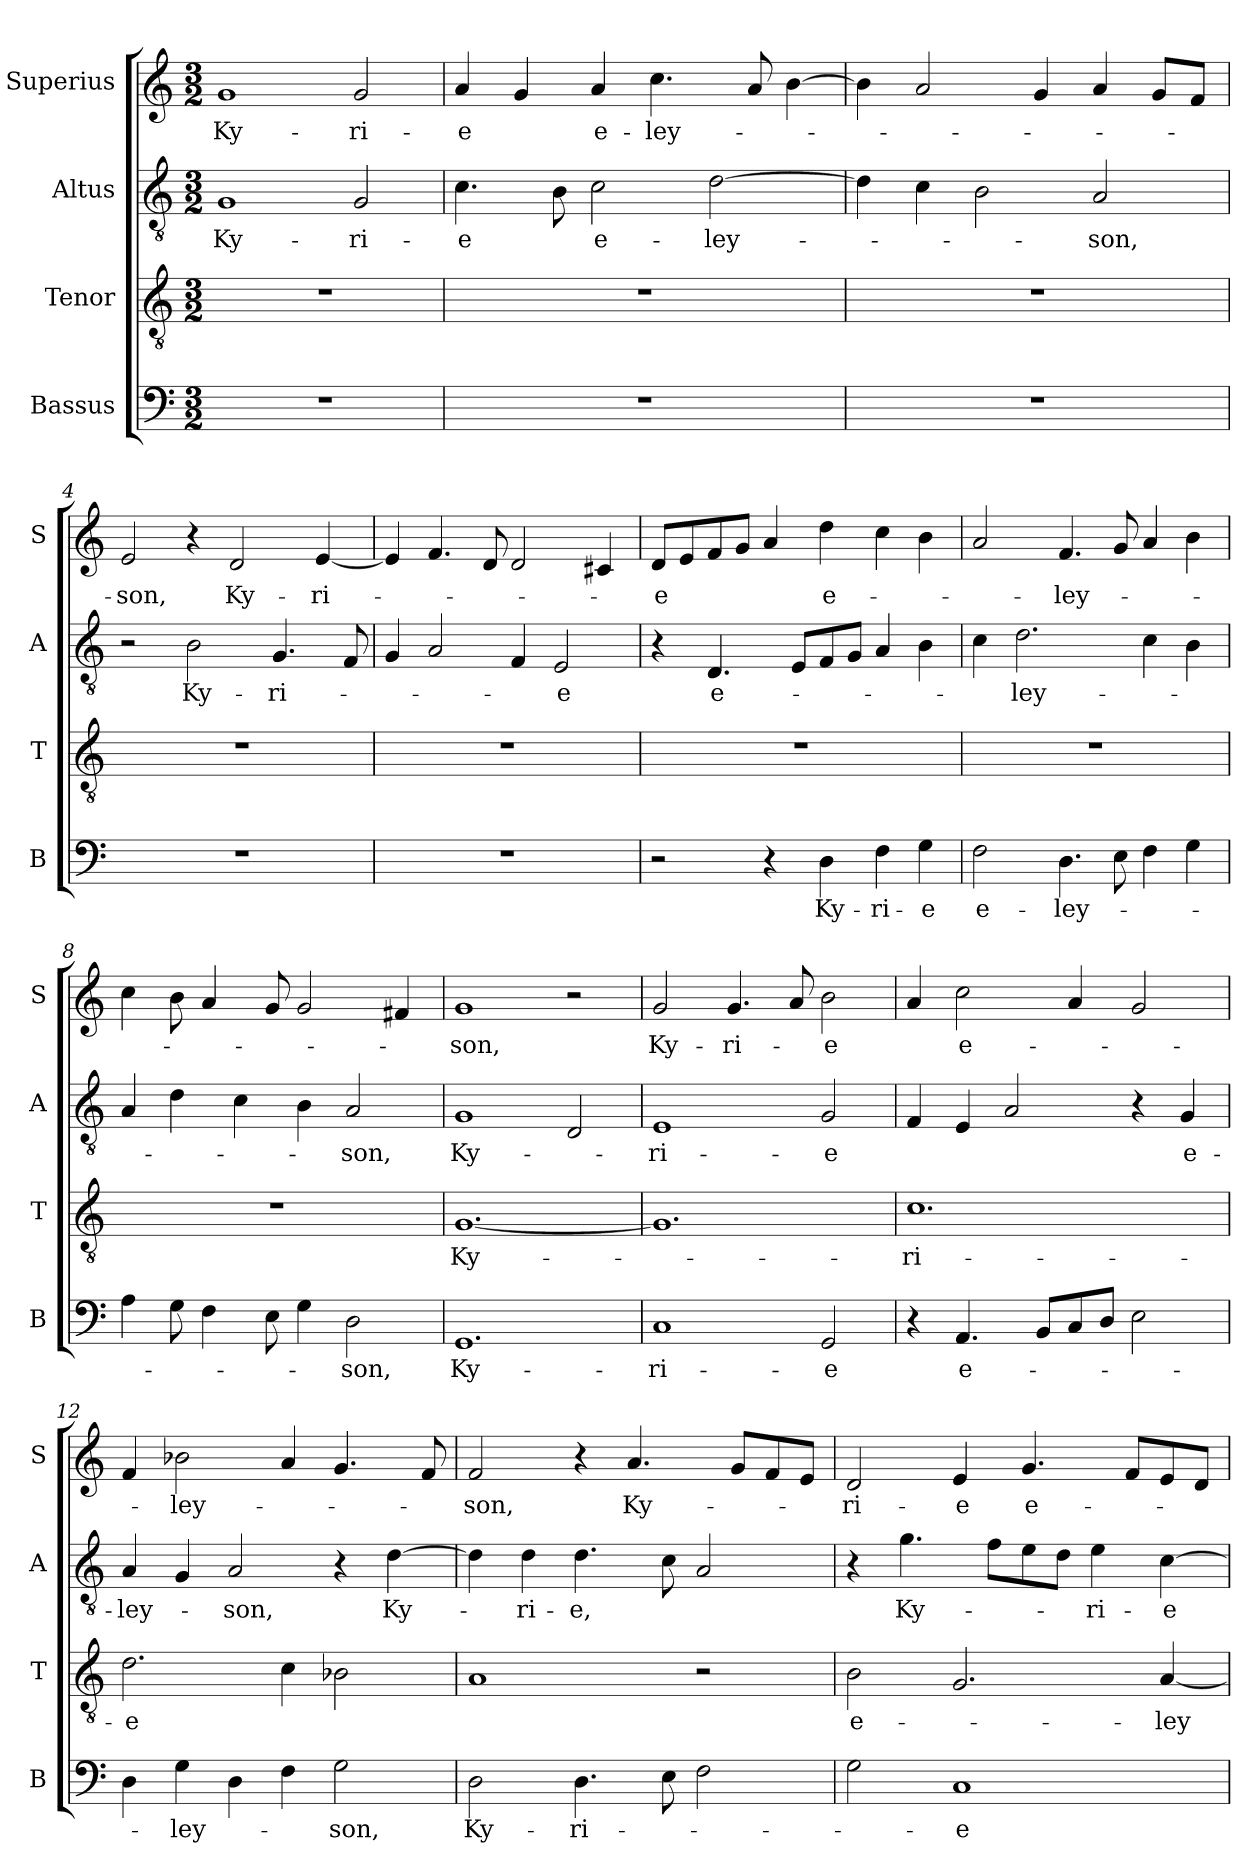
**kern	**text	**kern	**text	**kern	**text	**kern	**text
*part4	*part4	*part3	*part3	*part2	*part2	*part1	*part1
*staff4	*staff4	*staff3	*staff3	*staff2	*staff2	*staff1	*staff1
*I"Bassus	*	*I"Tenor	*	*I"Altus	*	*I"Superius	*
*I'B	*	*I'T	*	*I'A	*	*I'S	*
*clefF4	*	*clefGv2	*	*clefGv2	*	*clefG2	*
*k[]	*	*k[]	*	*k[]	*	*k[]	*
*M3/2	*	*M3/2	*	*M3/2	*	*M3/2	*
=1	=1	=1	=1	=1	=1	=1	=1
!	!	!	!	!	!	!	!LO:LY:i
1.r	.	1.r	.	1G	Ky-	1g	Ky-
!	!	!	!	!	!	!	!LO:LY:i
.	.	.	.	2G	-ri-	2g	-ri-
=2	=2	=2	=2	=2	=2	=2	=2
!	!	!	!	!	!	!	!LO:LY:i
1.r	.	1.r	.	4.c	-e	4a	-e
.	.	.	.	.	.	4g	.
.	.	.	.	8B	.	.	.
!	!	!	!	!	!LO:LY:i	!	!LO:LY:i
.	.	.	.	2c	e-	4a	e-
!	!	!	!	!	!	!	!LO:LY:i
.	.	.	.	.	.	4.cc	-ley-
!	!	!	!	!	!LO:LY:i	!	!
.	.	.	.	[2d	-ley-	.	.
.	.	.	.	.	.	8a	.
.	.	.	.	.	.	[4b	.
=3	=3	=3	=3	=3	=3	=3	=3
1.r	.	1.r	.	4d]	.	4b]	.
.	.	.	.	4c	.	2a	.
.	.	.	.	2B	.	.	.
.	.	.	.	.	.	4g	.
!	!	!	!	!	!LO:LY:i	!	!
.	.	.	.	2A	-son,	4a	.
.	.	.	.	.	.	8gL	.
.	.	.	.	.	.	8fJ	.
=4	=4	=4	=4	=4	=4	=4	=4
!	!	!	!	!	!	!	!LO:LY:i
1.r	.	1.r	.	2r	.	2e	-son,
!	!	!	!	!	!LO:LY:i	!	!
.	.	.	.	2B	Ky-	4r	.
!	!	!	!	!	!	!	!LO:LY:i
.	.	.	.	.	.	2d	Ky-
!	!	!	!	!	!LO:LY:i	!	!
.	.	.	.	4.G	-ri-	.	.
!	!	!	!	!	!	!	!LO:LY:i
.	.	.	.	.	.	[4e	-ri-
.	.	.	.	8F	.	.	.
=5	=5	=5	=5	=5	=5	=5	=5
1.r	.	1.r	.	4G	.	4e]	.
.	.	.	.	2A	.	4.f	.
.	.	.	.	.	.	8d	.
.	.	.	.	4F	.	2d	.
!	!	!	!	!	!LO:LY:i	!	!
.	.	.	.	2E	-e	.	.
.	.	.	.	.	.	4c#i	.
=6	=6	=6	=6	=6	=6	=6	=6
!	!	!	!	!	!	!	!LO:LY:i
2r	.	1.r	.	4r	.	8dL	-e
.	.	.	.	.	.	8e	.
!	!	!	!	!	!LO:LY:i	!	!
.	.	.	.	4.D	e-	8f	.
.	.	.	.	.	.	8gJ	.
4r	.	.	.	.	.	4a	.
.	.	.	.	8EL	.	.	.
!	!LO:LY:i	!	!	!	!	!	!LO:LY:i
4D	Ky-	.	.	8F	.	4dd	e-
.	.	.	.	8GJ	.	.	.
!	!LO:LY:i	!	!	!	!	!	!
4F	-ri-	.	.	4A	.	4cc	.
!	!LO:LY:i	!	!	!	!	!	!
4G	-e	.	.	4B	.	4b	.
=7	=7	=7	=7	=7	=7	=7	=7
!	!LO:LY:i	!	!	!	!	!	!
2F	e-	1.r	.	4c	.	2a	.
!	!	!	!	!	!LO:LY:i	!	!
.	.	.	.	2.d	-ley-	.	.
!	!LO:LY:i	!	!	!	!	!	!LO:LY:i
4.D	-ley-	.	.	.	.	4.f	-ley-
8E	.	.	.	.	.	8g	.
4F	.	.	.	4c	.	4a	.
4G	.	.	.	4B	.	4b	.
=8	=8	=8	=8	=8	=8	=8	=8
4A	.	1.r	.	4A	.	4cc	.
8G	.	.	.	4d	.	8b	.
4F	.	.	.	.	.	4a	.
.	.	.	.	4c	.	.	.
8E	.	.	.	.	.	8g	.
4G	.	.	.	4B	.	2g	.
!	!LO:LY:i	!	!	!	!LO:LY:i	!	!
2D	-son,	.	.	2A	-son,	.	.
.	.	.	.	.	.	4f#X	.
=9	=9	=9	=9	=9	=9	=9	=9
!	!LO:LY:i	!	!LO:LY:i	!	!LO:LY:i	!	!LO:LY:i
1.GG	Ky-	[1.G	Ky-	1G	Ky-	1g	-son,
.	.	.	.	2D	.	2r	.
=10	=10	=10	=10	=10	=10	=10	=10
!	!LO:LY:i	!	!	!	!LO:LY:i	!	!LO:LY:i
1C	-ri-	1.G]	.	1E	-ri-	2g	Ky-
!	!	!	!	!	!	!	!LO:LY:i
.	.	.	.	.	.	4.g	-ri-
.	.	.	.	.	.	8a	.
!	!LO:LY:i	!	!	!	!LO:LY:i	!	!LO:LY:i
2GG	-e	.	.	2G	-e	2b	-e
=11	=11	=11	=11	=11	=11	=11	=11
!	!	!	!LO:LY:i	!	!	!	!
4r	.	1.c	-ri-	4F	.	4a	.
!	!LO:LY:i	!	!	!	!	!	!LO:LY:i
4.AA	e-	.	.	4E	.	2cc	e-
.	.	.	.	2A	.	.	.
8BBL	.	.	.	.	.	.	.
8C	.	.	.	.	.	4a	.
8DJ	.	.	.	.	.	.	.
2E	.	.	.	4r	.	2g	.
!	!	!	!	!	!LO:LY:i	!	!
.	.	.	.	4G	e-	.	.
=12	=12	=12	=12	=12	=12	=12	=12
!	!	!	!LO:LY:i	!	!LO:LY:i	!	!
4D	.	2.d	-e	4A	-ley-	4f	.
!	!LO:LY:i	!	!	!	!	!	!LO:LY:i
4G	-ley-	.	.	4G	.	2b-X	-ley-
!	!	!	!	!	!LO:LY:i	!	!
4D	.	.	.	2A	-son,	.	.
4F	.	4c	.	.	.	4a	.
!	!LO:LY:i	!	!	!	!	!	!
2G	-son,	2B-i	.	4r	.	4.g	.
!	!	!	!	!	!LO:LY:i	!	!
.	.	.	.	[4d	Ky-	.	.
.	.	.	.	.	.	8f	.
=13	=13	=13	=13	=13	=13	=13	=13
!	!LO:LY:i	!	!	!	!	!	!LO:LY:i
2D	Ky-	1A	.	4d]	.	2f	-son,
!	!	!	!	!	!LO:LY:i	!	!
.	.	.	.	4d	-ri-	.	.
!	!LO:LY:i	!	!	!	!LO:LY:i	!	!
4.D	-ri-	.	.	4.d	-e,	4r	.
!	!	!	!	!	!	!	!LO:LY:i
.	.	.	.	.	.	4.a	Ky-
8E	.	.	.	8c	.	.	.
2F	.	2r	.	2A	.	.	.
.	.	.	.	.	.	8gL	.
.	.	.	.	.	.	8f	.
.	.	.	.	.	.	8eJ	.
=14	=14	=14	=14	=14	=14	=14	=14
!	!	!	!LO:LY:i	!	!	!	!LO:LY:i
2G	.	2B	e-	4r	.	2d	-ri-
!	!	!	!	!	!LO:LY:i	!	!
.	.	.	.	4.g	Ky-	.	.
!	!LO:LY:i	!	!	!	!	!	!LO:LY:i
1C	-e	2.G	.	.	.	4e	-e
.	.	.	.	8fL	.	.	.
!	!	!	!	!	!	!	!LO:LY:i
.	.	.	.	8e	.	4.g	e-
.	.	.	.	8dJ	.	.	.
!	!	!	!	!	!LO:LY:i	!	!
.	.	.	.	4e	-ri-	.	.
.	.	.	.	.	.	8fL	.
!	!	!	!LO:LY:i	!	!LO:LY:i	!	!
.	.	[4A	-ley-	[4c	-e	8e	.
.	.	.	.	.	.	8dJ	.
=	=	=	=	=	=	=	=
*-	*-	*-	*-	*-	*-	*-	*-
